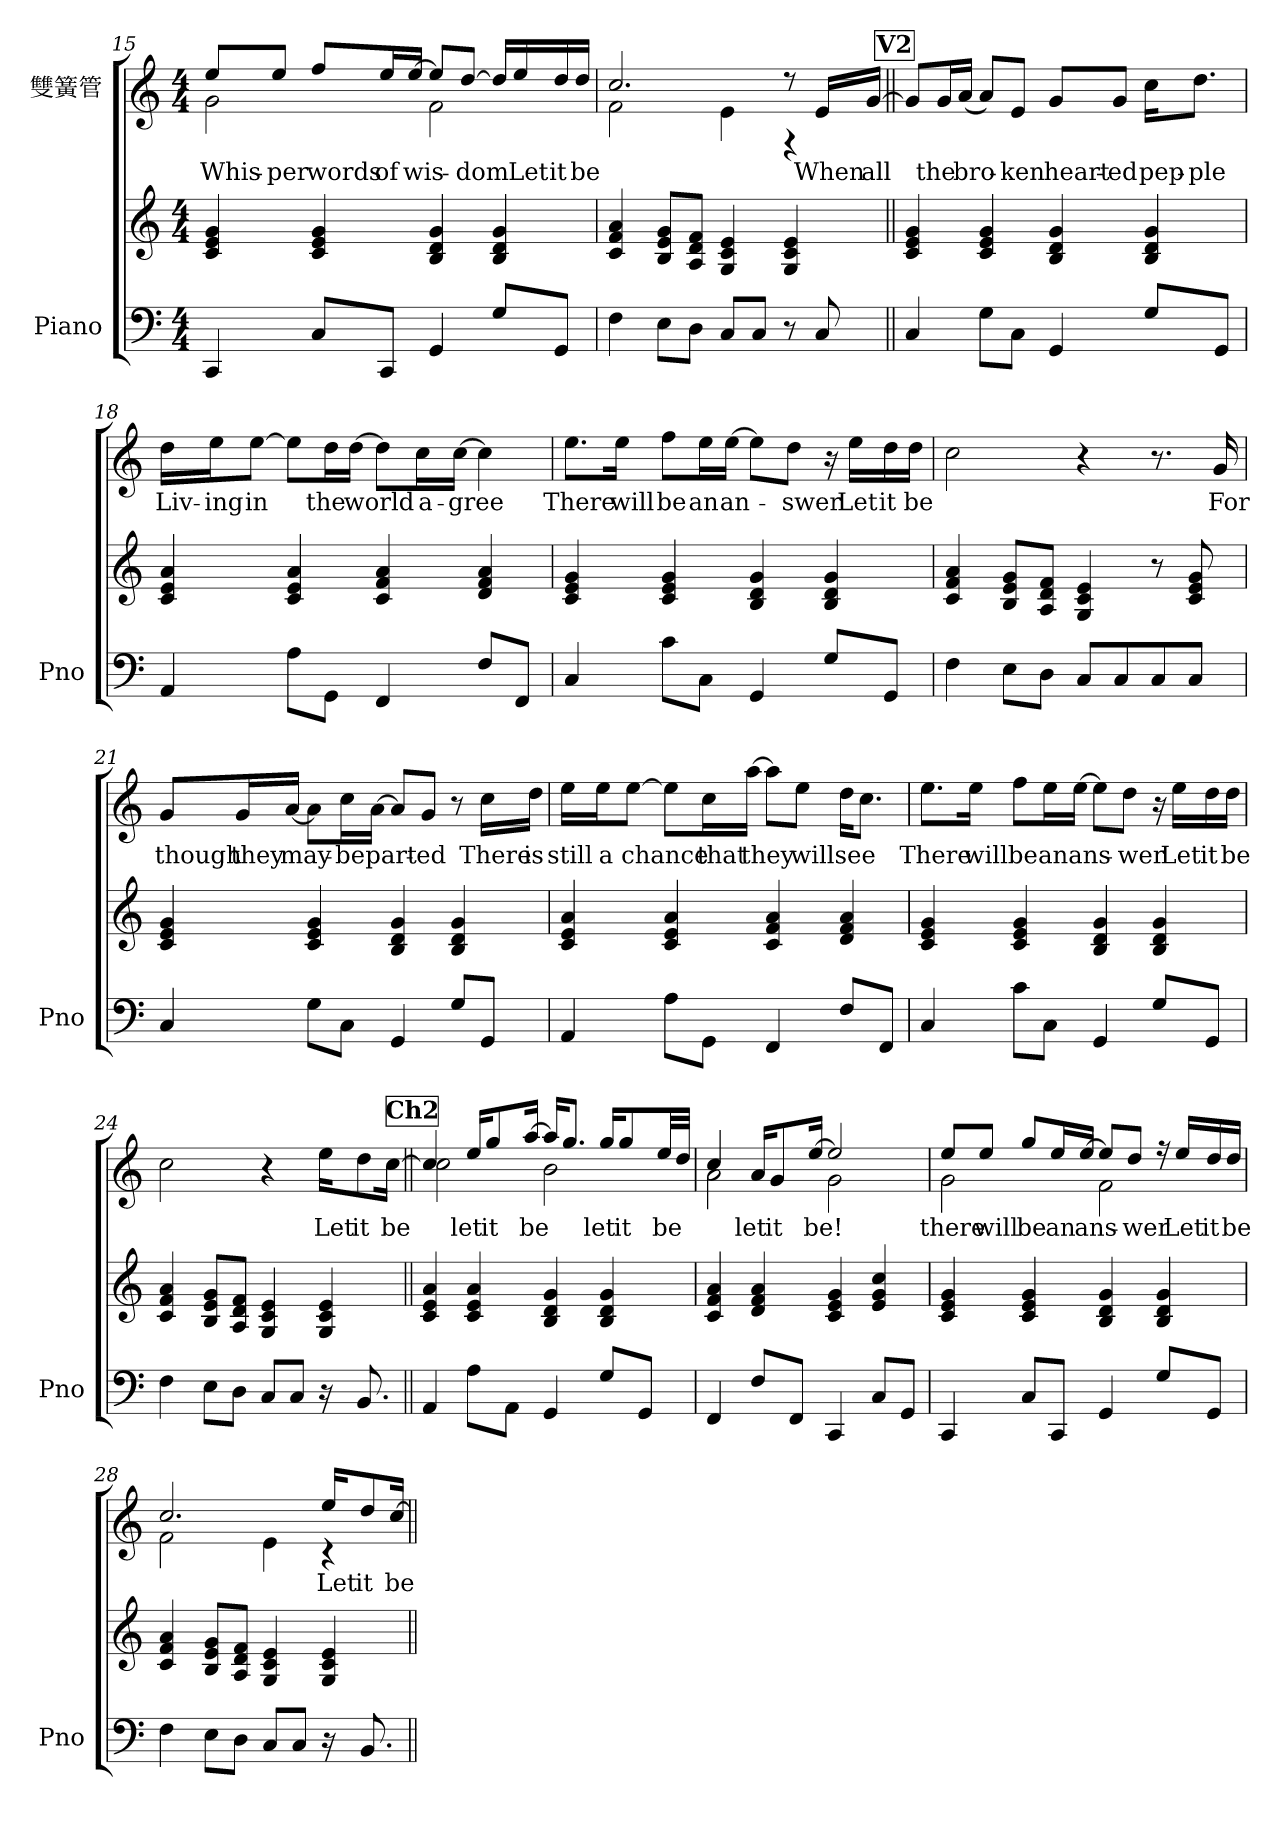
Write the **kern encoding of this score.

**kern	**kern	**kern	**text
*part2	*part2	*part1	*part1
*staff3	*staff2	*staff1	*staff1
*I"Piano	*	*I"雙簧管	*
*I'Pno	*	*	*
!!LO:LB:g=z
*clefF4	*clefG2	*clefG2	*
*k[]	*k[]	*k[]	*
*M4/4	*M4/4	*M4/4	*
=15	=15	=15	=15
*	*	*^	*
4CC/	4c/ 4e/ 4g/	8ee/L	2g\	Whis-
.	.	8ee/J	.	-per
8C/L	4c/ 4e/ 4g/	8ff/L	.	words
8CC/J	.	16ee/L	.	of
.	.	[16ee/JJ	.	wis-
4GG/	4B/ 4d/ 4g/	8ee/L]	2f\	.
.	.	[8dd/J	.	-dom
8G/L	4B/ 4d/ 4g/	16dd/LL]	.	.
.	.	16ee/	.	Let
8GG/J	.	16dd/	.	it
.	.	16dd/JJ	.	be
=16	=16	=16	=16	=16
4F\	4c/ 4f/ 4a/	2.cc/	2f\	.
8E\L	8B/ 8e/ 8g/L	.	.	.
8D\J	8A/ 8d/ 8f/J	.	.	.
8C/L	4G/ 4c/ 4e/	.	4e\	.
8C/J	.	.	.	.
8r	4G/ 4c/ 4e/	8r	4r	.
8C/	.	16e/LL	.	When
.	.	[16g/JJ	.	all
*	*	*v	*v	*
!!LO:PB:g=z
!!LO:REH:place=s1:a:B:fs=14:t=V2
=17||	=17||	=17||	=17||
4C/	4c/ 4e/ 4g/	8g/L]	.
.	.	16g/L	the
.	.	(16a/JJ	bro-
8G\L	4c/ 4e/ 4g/	8a/L)	.
8C\J	.	8e/J	-ken
4GG/	4B/ 4d/ 4g/	8g/L	heart-
.	.	8g/J	-ed
8G/L	4B/ 4d/ 4g/	16cc\KL	pep-
.	.	8.dd\J	-ple
8GG/J	.	.	.
=18	=18	=18	=18
4AA/	4c/ 4e/ 4a/	16dd\LL	Liv-
.	.	16ee\J	-ing
.	.	[8ee\J	in
8A\L	4c/ 4e/ 4a/	8ee\L]	.
8GG\J	.	16dd\L	the
.	.	[16dd\JJ	world
4FF/	4c/ 4f/ 4a/	8dd\L]	.
.	.	16cc\L	a-
.	.	[16cc\JJ	-gree
8F/L	4d/ 4f/ 4a/	4cc\]	.
8FF/J	.	.	.
!!LO:LB:g=z
=19	=19	=19	=19
4C/	4c/ 4e/ 4g/	8.ee\L	There
.	.	16ee\Jk	will
8c\L	4c/ 4e/ 4g/	8ff\L	be
8C\J	.	16ee\L	an
.	.	[16ee\JJ	an-
4GG/	4B/ 4d/ 4g/	8ee\L]	.
.	.	8dd\J	-swer
8G/L	4B/ 4d/ 4g/	16r	.
.	.	16ee\LL	Let
8GG/J	.	16dd\	it
.	.	16dd\JJ	be
=20	=20	=20	=20
4F\	4c/ 4f/ 4a/	2cc\	.
8E\L	8B/ 8e/ 8g/L	.	.
8D\J	8A/ 8d/ 8f/J	.	.
8C/L	4G/ 4c/ 4e/	4r	.
8C/	.	.	.
8C/	8r	8.r	.
8C/J	8c/ 8e/ 8g/	.	.
.	.	16g/	For
!!LO:LB:g=z
=21	=21	=21	=21
4C/	4c/ 4e/ 4g/	8g/L	though
.	.	16g/L	they
.	.	[16a/JJ	may-
8G\L	4c/ 4e/ 4g/	8a\L]	.
8C\J	.	16cc\L	-be
.	.	[16a\JJ	part-
4GG/	4B/ 4d/ 4g/	8a/L]	.
.	.	8g/J	-ed
8G/L	4B/ 4d/ 4g/	8r	.
8GG/J	.	16cc\LL	There
.	.	16dd\JJ	is
=22	=22	=22	=22
4AA/	4c/ 4e/ 4a/	16ee\LL	still
.	.	16ee\J	a
.	.	[8ee\J	chance
8A\L	4c/ 4e/ 4a/	8ee\L]	.
8GG\J	.	16cc\L	that
.	.	[16aa\JJ	they
4FF/	4c/ 4f/ 4a/	8aa\L]	.
.	.	8ee\J	will
8F/L	4d/ 4f/ 4a/	16dd\KL	see
.	.	8.cc\J	.
8FF/J	.	.	.
!!LO:LB:g=z
=23	=23	=23	=23
4C/	4c/ 4e/ 4g/	8.ee\L	There
.	.	16ee\Jk	will
8c\L	4c/ 4e/ 4g/	8ff\L	be
8C\J	.	16ee\L	an
.	.	[16ee\JJ	ans-
4GG/	4B/ 4d/ 4g/	8ee\L]	.
.	.	8dd\J	-wer
8G/L	4B/ 4d/ 4g/	16r	.
.	.	16ee\LL	Let
8GG/J	.	16dd\	it
.	.	16dd\JJ	be
=24	=24	=24	=24
4F\	4c/ 4f/ 4a/	2cc\	.
8E\L	8B/ 8e/ 8g/L	.	.
8D\J	8A/ 8d/ 8f/J	.	.
8C/L	4G/ 4c/ 4e/	4r	.
8C/J	.	.	.
16r	4G/ 4c/ 4e/	16ee\KL	Let
8.BB/	.	8dd\	it
.	.	[16cc\Jk	be
!!LO:PB:g=z
!!LO:REH:place=s1:a:B:fs=14:t=Ch2
=25||	=25||	=25||	=25||
*	*	*^	*
4AA/	4c/ 4e/ 4a/	4cc/]	2cc\	.
8A\L	4c/ 4e/ 4a/	16ee/KL	.	let
.	.	8gg/	.	it
8AA\J	.	.	.	.
.	.	[16aa/Jk	.	be
4GG/	4B/ 4d/ 4g/	16aa/KL]	2b\	.
.	.	8.gg/J	.	.
8G/L	4B/ 4d/ 4g/	16gg/KL	.	let
.	.	8gg/	.	it
8GG/J	.	.	.	.
.	.	32ee/LL	.	be
.	.	32dd/JJJ	.	.
=26	=26	=26	=26	=26
4FF/	4c/ 4f/ 4a/	4cc/	2a\	.
8F/L	4d/ 4f/ 4a/	16a/KL	.	let
.	.	8g/	.	it
8FF/J	.	.	.	.
.	.	[16ee/Jk	.	be!
4CC/	4c/ 4e/ 4g/	2ee/]	2g\	.
8C/L	4e/ 4g/ 4cc/	.	.	.
8GG/J	.	.	.	.
!!LO:LB:g=z	!!
=27	=27	=27	=27	=27
4CC/	4c/ 4e/ 4g/	8ee/L	2g\	there
.	.	8ee/J	.	will
8C/L	4c/ 4e/ 4g/	8gg/L	.	be
8CC/J	.	16ee/L	.	an
.	.	[16ee/JJ	.	ans-
4GG/	4B/ 4d/ 4g/	8ee/L]	2f\	.
.	.	8dd/J	.	-wer
8G/L	4B/ 4d/ 4g/	16r	.	.
.	.	16ee/LL	.	Let
8GG/J	.	16dd/	.	it
.	.	16dd/JJ	.	be
=28	=28	=28	=28	=28
4F\	4c/ 4f/ 4a/	2.cc/	2f\	.
8E\L	8B/ 8e/ 8g/L	.	.	.
8D\J	8A/ 8d/ 8f/J	.	.	.
8C/L	4G/ 4c/ 4e/	.	4e\	.
8C/J	.	.	.	.
16r	4G/ 4c/ 4e/	16ee/KL	4r	Let
8.BB/	.	8dd/	.	it
.	.	[16cc/Jk	.	be
*	*	*v	*v	*
=||	=||	=||	=||
*-	*-	*-	*-
